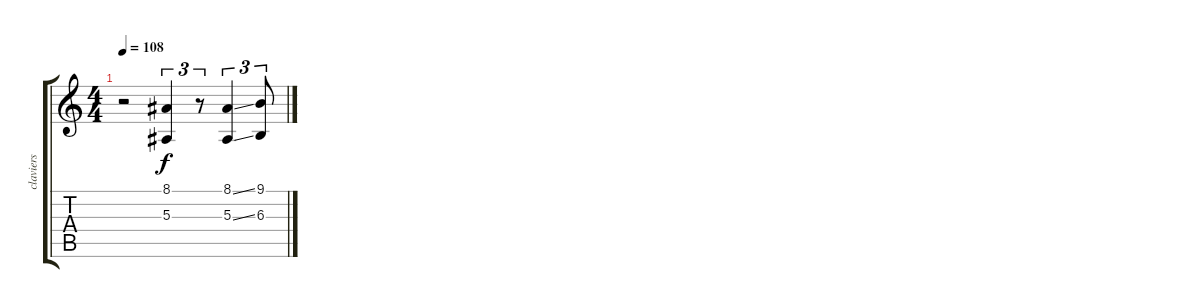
\track ("claviers" "claviers") {instrument trumpet}
\staff {score tabs}
\tuning (D4 A3 F3 C3 G2 D2) {hide}
\ts (4 4)
\tempo 108
\clef g2
\ks c
r.2{dy f} (8.1 5.3).4{tu (3 2)} r.8{tu (3 2)} (8.1{ss} 5.3{ss}).4{tu (3 2)} (9.1 6.3).8{tu (3 2)}
